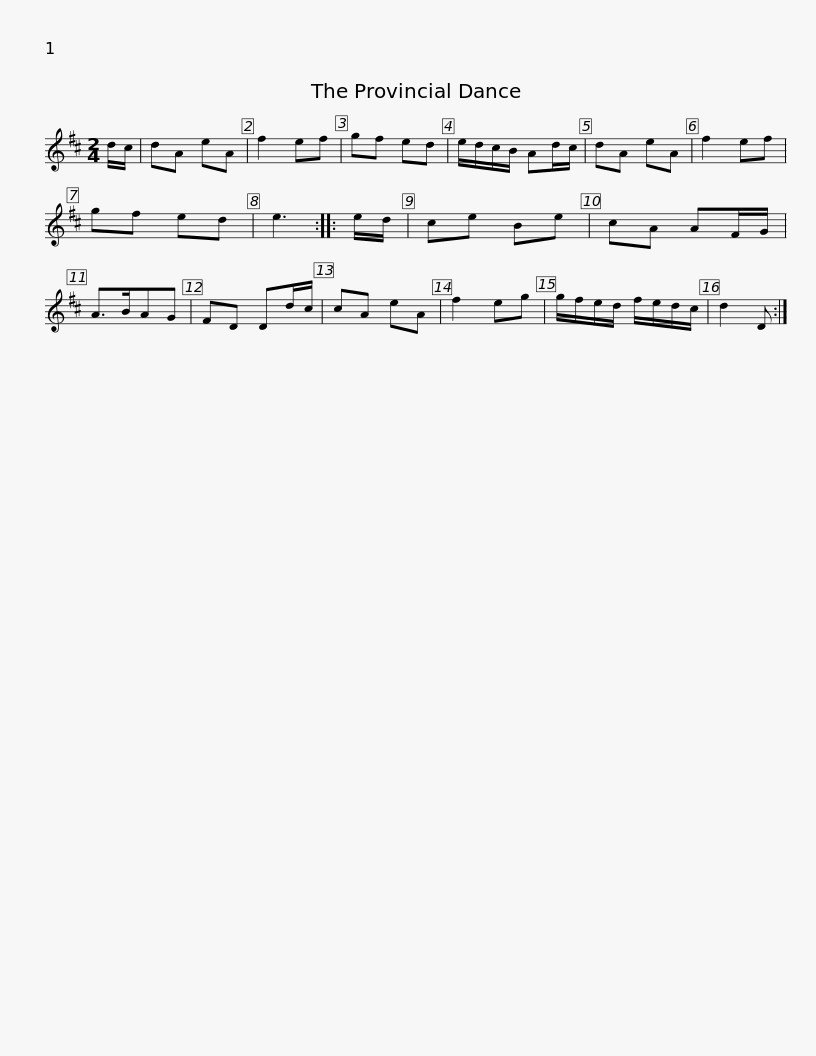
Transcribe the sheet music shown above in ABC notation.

X:1
L:1/8
M:2/4
I:linebreak $
K:D
V:1 treble
V:1
 d/c/ | dA eA | f2 ef | gf ed | e/d/c/B/ Ad/c/ | %5
 dA eA | f2 ef | gf ed | e3 :: e/d/ | %10
 ce Be |$ cA AF/G/ | A>BAG | FD Dd/c/ | cA eA | %15
 f2 eg | g/f/e/d/ f/e/d/c/ | d2 D :| %18
